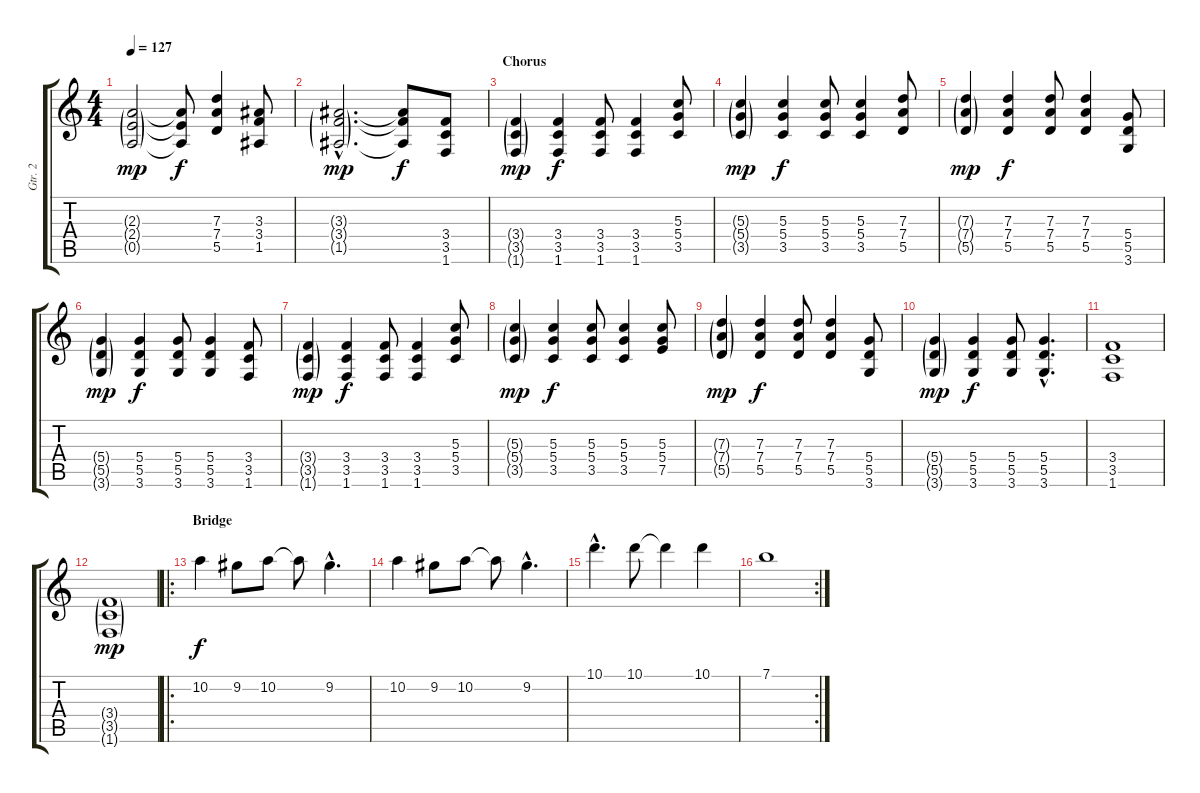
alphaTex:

\track ("Gtr. 2" "Gtr. 2") {instrument acousticguitarsteel}
\staff {score tabs}
\tuning (E4 B3 G3 D3 A2 E2) {hide}
\ts (4 4)
\tempo 127
\clef g2
\ks c
(2.3{g} 2.4{g} 0.5{g}).2{dy mp} (2.3{t} 2.4{t} 0.5{t}).8{dy f} (7.3 7.4 5.5).4 (3.3 3.4 1.5).8 |
(3.3{g hac} 3.4{g hac} 1.5{g hac}).2{d dy mp} (3.3{t} 3.4{t} 1.5{t}).8{dy f} (3.4 3.5 1.6).8 |
\section ("" "Chorus")
(3.4{g} 3.5{g} 1.6{g}).4{dy mp} (3.4 3.5 1.6).4{dy f} (3.4 3.5 1.6).8 (3.4 3.5 1.6).4 (5.3 5.4 3.5).8 |
(5.3{g} 5.4{g} 3.5{g}).4{dy mp} (5.3 5.4 3.5).4{dy f} (5.3 5.4 3.5).8 (5.3 5.4 3.5).4 (7.3 7.4 5.5).8 |
(7.3{g} 7.4{g} 5.5{g}).4{dy mp} (7.3 7.4 5.5).4{dy f} (7.3 7.4 5.5).8 (7.3 7.4 5.5).4 (5.4 5.5 3.6).8 |
(5.4{g} 5.5{g} 3.6{g}).4{dy mp} (5.4 5.5 3.6).4{dy f} (5.4 5.5 3.6).8 (5.4 5.5 3.6).4 (3.4 3.5 1.6).8 |
(3.4{g} 3.5{g} 1.6{g}).4{dy mp} (3.4 3.5 1.6).4{dy f} (3.4 3.5 1.6).8 (3.4 3.5 1.6).4 (5.3 5.4 3.5).8 |
(5.3{g} 5.4{g} 3.5{g}).4{dy mp} (5.3 5.4 3.5).4{dy f} (5.3 5.4 3.5).8 (5.3 5.4 3.5).4 (5.3 5.4 7.5).8 |
(7.3{g} 7.4{g} 5.5{g}).4{dy mp} (7.3 7.4 5.5).4{dy f} (7.3 7.4 5.5).8 (7.3 7.4 5.5).4 (5.4 5.5 3.6).8 |
(5.4{g} 5.5{g} 3.6{g}).4{dy mp} (5.4 5.5 3.6).4{dy f} (5.4 5.5 3.6).8 (5.4{hac} 5.5{hac} 3.6{hac}).4{d} |
(3.4 3.5 1.6).1 |
(3.4{g} 3.5{g} 1.6{g}).1{dy mp} |
\ro
\section ("" "Bridge")
10.2.4{dy f} 9.2.8 10.2.8 10.2{t}.8 9.2{hac}.4{d} |
10.2.4 9.2.8 10.2.8 10.2{t}.8 9.2{hac}.4{d} |
10.1{hac}.4{d} 10.1.8 10.1{t}.4 10.1.4 |
\rc 2
7.1.1
